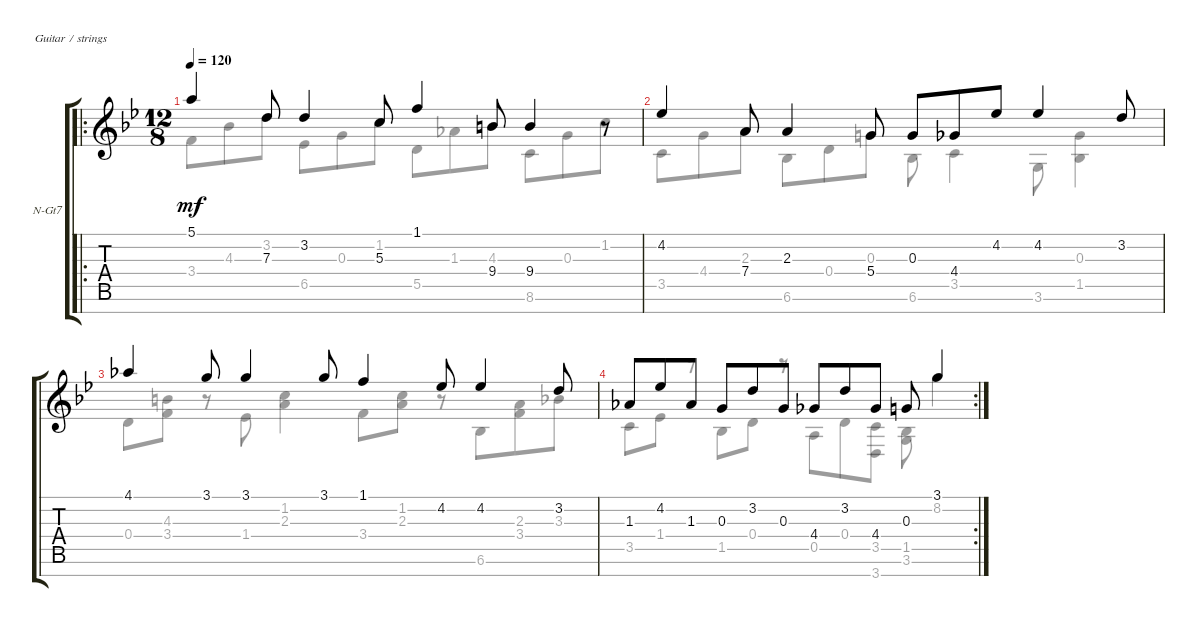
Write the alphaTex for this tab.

\defaultSystemsLayout 4
\bracketExtendMode groupsimilarinstruments
\firstSystemTrackNameOrientation horizontal
\otherSystemsTrackNameOrientation horizontal
\track ("Nylon Guitar" "N-Gt7") {instrument acousticguitarnylon}
\staff {score tabs}
\tuning (E4 B3 G3 D3 A2 E2 B1)
\voice
\ro
\ts (12 8)
\tempo 120
\clef g2
\ks bb
5.1.4{dy mf} 7.3.8 3.2.4 5.3.8 1.1.4 9.4.8 9.4.4 r.8 |
4.2.4 7.4.8 2.3.4 5.4.8 0.3.8 4.4.8 4.2.8 4.2.4 3.2.8 |
4.1.4 3.1.8 3.1.4 3.1.8 1.1.4 4.2.8 4.2.4 3.2.8 |
\rc 2
1.3.8 4.2.8 1.3.8 0.3.8 3.2.8 0.3.8 4.4.8 3.2.8 4.4.8 0.3.8 3.1.4
\voice
\clef g2
\ottava regular
\simile none
\ks bb
3.4.8{dy mf} 4.3.8 3.2.8 6.5.8 0.3.8 1.2.8 5.5.8 1.3.8 4.3.8 8.6.8 0.3.8 1.2.8 |
3.5.8 4.4.8 2.3.8 6.6.8 0.4.8 0.3.8 6.6.8 3.5.4 3.6.8 (0.3 1.5).4 |
0.4.8 (3.4 4.3).8 r.8 1.4.8 (1.2 2.3).4 3.4.8 (1.2 2.3).8 r.8 6.6.8 (3.4 2.3).8 3.3.8 |
3.5.8 1.4.8 r.8 1.5.8 0.4.8 r.8 0.5.8 0.4.8 (3.5 3.7).8 (1.5 3.6).8 8.2.4
